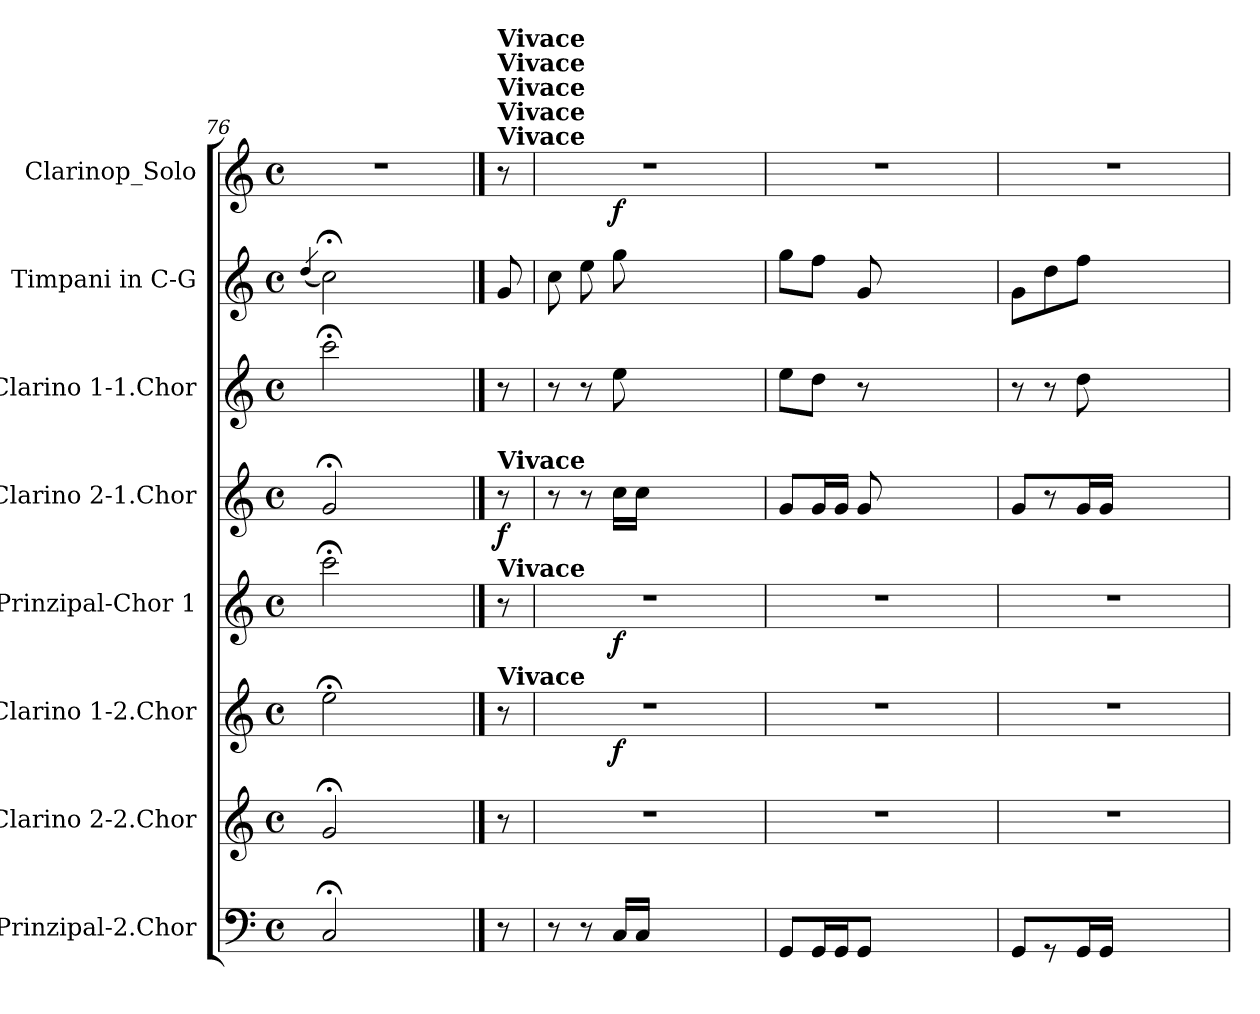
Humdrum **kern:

**kern	**kern	**kern	**dynam	**kern	**dynam	**kern	**dynam	**kern	**kern	**kern	**dynam
*part8	*part7	*part6	*part6	*part5	*part5	*part4	*part4	*part3	*part2	*part1	*part1
*staff8	*staff7	*staff6	*staff6	*staff5	*staff5	*staff4	*staff4	*staff3	*staff2	*staff1	*staff1
*I"Prinzipal-2.Chor	*I"Clarino 2-2.Chor	*I"Clarino 1-2.Chor	*	*I"Prinzipal-Chor 1	*	*I"Clarino 2-1.Chor	*	*I"Clarino 1-1.Chor	*I"Timpani in C-G	*I"Clarinop_Solo	*
*I'Pr.-2.Ch	*I'Cl 2-2.Ch	*I'Cl.1-2.Ch.	*	*I'Pr.-1Ch	*	*I'Cl 2-1.Ch	*	*I'Cl.1-1.Ch.	*I'Timp.	*I'Cl.-Solo	*
*clefF4	*clefG2	*clefG2	*	*clefG2	*	*clefG2	*	*clefG2	*clefG2	*clefG2	*
*	*	*ITrd1c2	*	*ITrd1c2	*	*	*	*ITrd1c2	*ITrd1c2	*	*
*k[]	*k[]	*k[b-e-]	*	*k[b-e-]	*	*k[]	*	*k[b-e-]	*k[b-e-]	*k[]	*
*C:	*C:	*B-:	*	*B-:	*	*C:	*	*B-:	*B-:	*C:	*
*M4/4	*M4/4	*M4/4	*	*M4/4	*	*M4/4	*	*M4/4	*M4/4	*M4/4	*
*met(c)	*met(c)	*met(c)	*	*met(c)	*	*met(c)	*	*met(c)	*met(c)	*met(c)	*
=76	=76	=76	=76	=76	=76	=76	=76	=76	=76	=76	=76
.	.	.	.	.	.	.	.	.	(>4qcc	.	.
2C;<	2g;<	2dd;<	.	2bb-;<	.	2g;<	.	2bb-;<	2b-;<)	1r	.
2ryy	2ryy	2ryy	.	2ryy	.	2ryy	.	2ryy	2ryy	.	.
!!LO:LB:g=z
==77	==77	==77	==77	==77	==77	==77	==77	==77	==77	==77	==77
!	!	!	!	!	!	!	!	!	!	!LO:TX:a:B:t=Vivace	!
!	!	!	!	!	!	!	!	!	!	!LO:TX:a:B:t=Vivace	!
!	!	!	!	!	!	!	!	!	!	!LO:TX:a:B:t=Vivace	!
!	!	!	!	!	!	!	!	!	!	!LO:TX:a:B:t=Vivace	!
!	!	!	!	!	!	!	!	!	!	!LO:TX:a:B:t=Vivace	!
!	!	!	!	!	!	!LO:TX:a:B:t=Vivace	!	!	!	!	!
!	!	!	!	!LO:TX:a:B:t=Vivace	!	!	!	!	!	!	!
!	!	!LO:TX:a:B:t=Vivace	!	!	!	!	!	!	!	!	!
!	!	!	!	!	!	!	!LO:DY:b	!	!	!	!
8r	8r	8r	.	8r	.	8r	f	8r	8f	8r	.
=78	=78	=78	=78	=78	=78	=78	=78	=78	=78	=78	=78
*	*	*^	*	*^	*	*	*	*	*	*^	*
8r	1r	1r	4ryy	.	1r	4ryy	.	8r	.	8r	8b-	1r	4ryy	.
8r	.	.	.	.	.	.	.	8r	.	8r	8dd	.	.	.
!	!	!	!	!LO:DY:b	!	!	!LO:DY:b	!	!	!	!	!	!	!LO:DY:b
16CLL	.	.	2.ryy	f	.	2.ryy	f	16ccLL	.	8dd	8ff	.	2.ryy	f
16CJJ	.	.	.	.	.	.	.	16ccJJ	.	.	.	.	.	.
2ryy	.	.	.	.	.	.	.	2ryy	.	2ryy	2ryy	.	.	.
8ryy	.	.	.	.	.	.	.	8ryy	.	8ryy	8ryy	.	.	.
*	*	*v	*v	*	*	*	*	*	*	*	*	*v	*v	*
*	*	*	*	*v	*v	*	*	*	*	*	*	*
=79	=79	=79	=79	=79	=79	=79	=79	=79	=79	=79	=79
8GGL	1r	1r	.	1r	.	8gL	.	8ddL	8ffL	1r	.
16GGL	.	.	.	.	.	16gL	.	8ccJ	8ee-J	.	.
16GGJ	.	.	.	.	.	16gJJ	.	.	.	.	.
8GGJ	.	.	.	.	.	8g	.	8r	8f	.	.
2ryy	.	.	.	.	.	2ryy	.	2ryy	2ryy	.	.
8ryy	.	.	.	.	.	8ryy	.	8ryy	8ryy	.	.
=80	=80	=80	=80	=80	=80	=80	=80	=80	=80	=80	=80
8GGL	1r	1r	.	1r	.	8gL	.	8r	8fL	1r	.
8r	.	.	.	.	.	8r	.	8r	8cc	.	.
16GGL	.	.	.	.	.	16gL	.	8cc	8ee-J	.	.
16GGJJ	.	.	.	.	.	16gJJ	.	.	.	.	.
2ryy	.	.	.	.	.	2ryy	.	2ryy	2ryy	.	.
8ryy	.	.	.	.	.	8ryy	.	8ryy	8ryy	.	.
=	=	=	=	=	=	=	=	=	=	=	=
*-	*-	*-	*-	*-	*-	*-	*-	*-	*-	*-	*-
